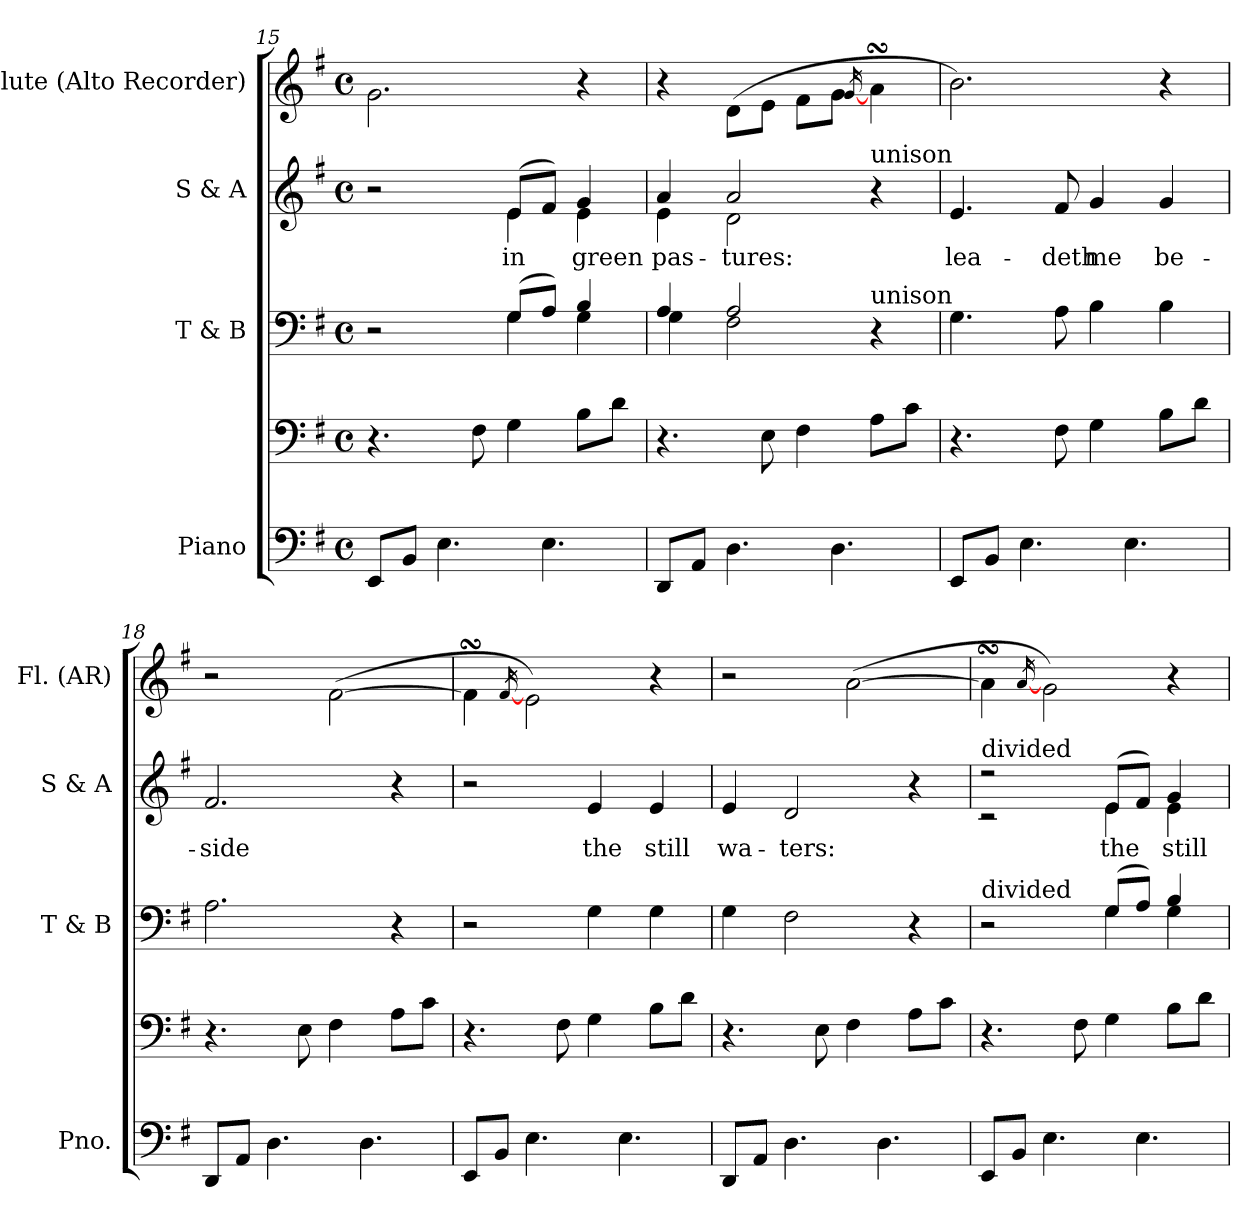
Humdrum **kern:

**kern	**kern	**kern	**kern	**text	**kern
*part4	*part4	*part3	*part2	*part2	*part1
*staff5	*staff4	*staff3	*staff2	*staff2	*staff1
*I"Piano	*	*I"T & B	*I"S & A	*	*I"Flute (Alto  Recorder)
*I'Pno.	*	*I'T & B	*I'S & A	*	*I'Fl. (AR)
*clefF4	*clefF4	*clefF4	*clefG2	*	*clefG2
*	*	*	*	*	*ITrd-7c-12
*k[f#]	*k[f#]	*k[f#]	*k[f#]	*	*k[f#]
*e:	*e:	*e:	*e:	*	*e:
*M4/4	*M4/4	*M4/4	*M4/4	*	*M4/4
*met(c)	*met(c)	*met(c)	*met(c)	*	*met(c)
=15	=15	=15	=15	=15	=15
*	*	*^	*^	*	*
8EE/L	4.r	2r	2ryy	2r	2ryy	.	2.gg\
8BB/J	.	.	.	.	.	.	.
4.E\	.	.	.	.	.	.	.
.	8F#\	.	.	.	.	.	.
!	!	!	!	!	!	!LO:LY:b	!
.	4G\	(>8G/L	4G\	(>8e/L	4e\	in	.
4.E\	.	8A/J)	.	8f#/J)	.	.	.
!	!	!	!	!	!	!LO:LY:b	!
.	8B\L	4B/	4G\	4g/	4e\	green	4r
.	8d\J	.	.	.	.	.	.
!!LO:LB:g=z
=16	=16	=16	=16	=16	=16	=16	=16
!	!	!	!	!	!	!LO:LY:b	!
8DD/L	4.r	4A/	4G\	4a/	4e\	pas-	4r
8AA/J	.	.	.	.	.	.	.
!	!	!	!	!	!	!LO:LY:b	!
4.D\	.	2A/	2F#\	2a/	2d\	-tures:	(<8dd\L
.	8E\	.	.	.	.	.	8ee\J
.	4F#\	.	.	.	.	.	8ff#\L
4.D\	.	.	.	.	.	.	8gg\J
.	.	.	.	.	.	.	[16qgg/
!	!	!	!	!LO:TX:a:t=unison	!	!	!
!	!	!LO:TX:a:t=unison	!	!	!	!	!
.	8A\L	4r	4ryy	4r	4ryy	.	4aasSSS\
.	8c\J	.	.	.	.	.	.
*	*	*v	*v	*	*	*	*
*	*	*	*v	*v	*	*
=17	=17	=17	=17	=17	=17
!	!	!	!	!LO:LY:b	!
8EE/L	4.r	4.G\	4.e/	lea-	2.bb\)
8BB/J	.	.	.	.	.
4.E\	.	.	.	.	.
!	!	!	!	!LO:LY:b	!
.	8F#\	8A\	8f#/	-deth	.
!	!	!	!	!LO:LY:b	!
.	4G\	4B\	4g/	me	.
4.E\	.	.	.	.	.
!	!	!	!	!LO:LY:b	!
.	8B\L	4B\	4g/	be-	4r
.	8d\J	.	.	.	.
=18	=18	=18	=18	=18	=18
!	!	!	!	!LO:LY:b	!
8DD/L	4.r	2.A\	2.f#/	-side	2r
8AA/J	.	.	.	.	.
4.D\	.	.	.	.	.
.	8E\	.	.	.	.
.	4F#\	.	.	.	(<[2ff#\
4.D\	.	.	.	.	.
.	8A\L	4r	4r	.	.
.	8c\J	.	.	.	.
=19	=19	=19	=19	=19	=19
8EE/L	4.r	2r	2r	.	4ff#sSsS\]
8BB/J	.	.	.	.	.
.	.	.	.	.	[16qff#/
4.E\	.	.	.	.	2ee\)
.	8F#\	.	.	.	.
!	!	!	!	!LO:LY:b	!
.	4G\	4G\	4e/	the	.
4.E\	.	.	.	.	.
!	!	!	!	!LO:LY:b	!
.	8B\L	4G\	4e/	still	4r
.	8d\J	.	.	.	.
=20	=20	=20	=20	=20	=20
!	!	!	!	!LO:LY:b	!
8DD/L	4.r	4G\	4e/	wa-	2r
8AA/J	.	.	.	.	.
!	!	!	!	!LO:LY:b	!
4.D\	.	2F#\	2d/	-ters:	.
.	8E\	.	.	.	.
.	4F#\	.	.	.	(<[2aa\
4.D\	.	.	.	.	.
.	8A\L	4r	4r	.	.
.	8c\J	.	.	.	.
!!LO:PB:g=z
=21	=21	=21	=21	=21	=21
*	*	*^	*^	*	*
!	!	!	!	!LO:TX:a:t=divided	!	!	!
!	!	!LO:TX:a:t=divided	!	!	!	!	!
8EE/L	4.r	2r	2ryy	2r	2r	.	4aasSSS\]
8BB/J	.	.	.	.	.	.	.
.	.	.	.	.	.	.	[16qaa/
4.E\	.	.	.	.	.	.	2gg\)
.	8F#\	.	.	.	.	.	.
!	!	!	!	!	!	!LO:LY:b	!
.	4G\	(>8G/L	4G\	(>8e/L	4e\	the	.
4.E\	.	8A/J)	.	8f#/J)	.	.	.
!	!	!	!	!	!	!LO:LY:b	!
.	8B\L	4B/	4G\	4g/	4e\	still	4r
.	8d\J	.	.	.	.	.	.
*	*	*v	*v	*	*	*	*
*	*	*	*v	*v	*	*
=	=	=	=	=	=
*-	*-	*-	*-	*-	*-
